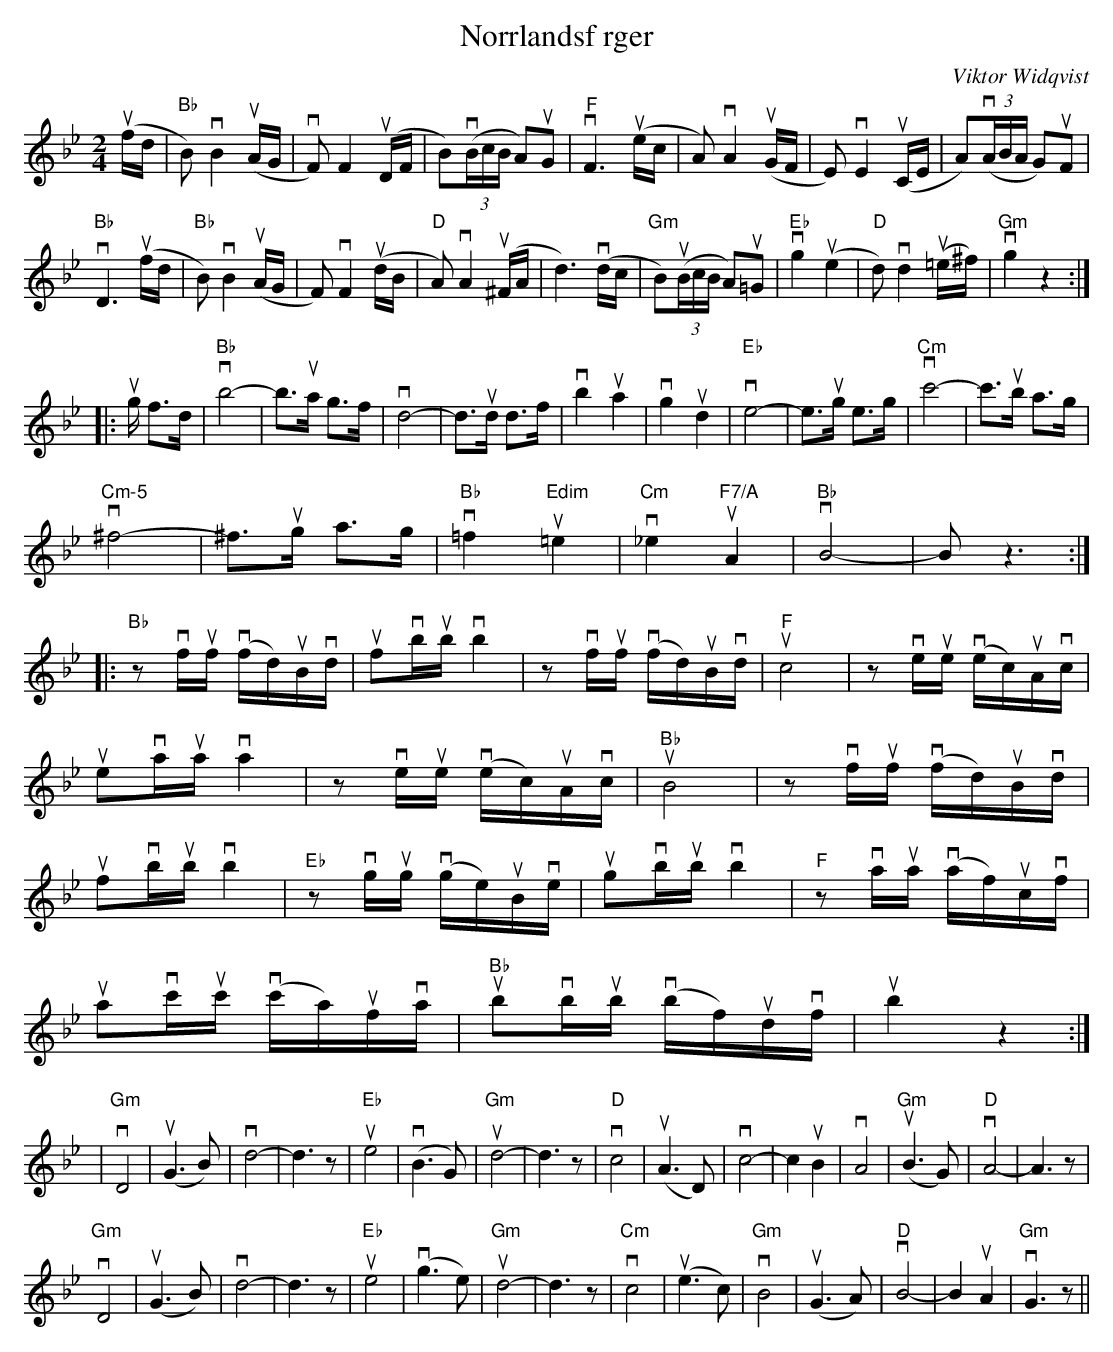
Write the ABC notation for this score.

X:1
T:Norrlandsf rger
M:2/4
C:Viktor Widqvist
L:1/8
K:Bb
u(f/d/ |"Bb" B)vB2u(A/G/ | vF)F2u(D/F/ | B)(v(3B/c/B/ A)uG | "F"vF3u(e/c/ | A)vA2u(G/F/ | E)vE2u(C/E/ | A)(v(3A/B/A/ G)uF |
"Bb" vD3u(f/d/ | "Bb" B)vB2 u(A/G/ | F)vF2u(d/B/ | "D"A)vA2u(^F/A/ | d3)v(d/c/ | "Gm"B)(u(3B/c/B/ A)u=G | "Eb"vg2 (u'e2 | "D"d)vd2u(=e/^f/) | "Gm"vg2z2 :|
|:ug/ f>d | "Bb"vb4- |b3/ua/ g>f | vd4- |d3/ud/ d>f | vb2 ua2 | vg2 ud2 | "Eb"ve4- |e3/ug/ e>g |"Cm" vc'4- | c'3/ub/ a>g |
"Cm-5"v^f4- |^f3/ug/ a>g | "Bb"v=f2 "Edim"u=e2 | "Cm"v_e2 "F7/A"uA2 | "Bb"vB4- | B z3 :|
|:"Bb"zvf/2uf/2 (vf/2d/)2uB/2vd/2 | ufvb/2ub/2 vb2 |zvf/2uf/2 (vf/2d/2)uB/2vd/2 | "F"uc4 |zve/2ue/2 (ve/2c/2)uA/2vc/2 |
ueva/2ua/2 va2 |zve/2ue/2 (ve/2c/2)uA/2vc/2 | "Bb"uB4 |zvf/2uf/2 v(f/2d/2)uB/2vd/2 |
ufvb/2ub/2 vb2 |"Eb"zvg/2ug/2 (vg/2e/2)uB/2ve/2 | ugvb/2ub/2 vb2 |"F"zva/2ua/2 (va/2f/2)uc/2vf/2 |
uavc'/2uc'/2 (vc'/2a/2)uf/2va/2 | "Bb"ubvb/2ub/2 v(b/2f/2)ud/2vf/2 | ub2z2 :|
K:Gm
|"Gm" vD4 | u(G2>B2) | vd4- |d3z| "Eb"ue4 | v(B2>G2) | "Gm"ud4- |d3z| "D"vc4 | u(A2>D2) | vc4- | c2 uB2 | vA4 | "Gm"u(B2>G2) | "D" vA4- | A3z|
"Gm"vD4 | u(G2>B2) | vd4- |d3z| "Eb"ue4 | v(g2>e2) | "Gm"ud4- |d3z|  "Cm"vc4 | u(e2>c2) | "Gm"vB4 | u(G2>A2) | "D"vB4- | B2 uA2 | "Gm"vG3z ||
